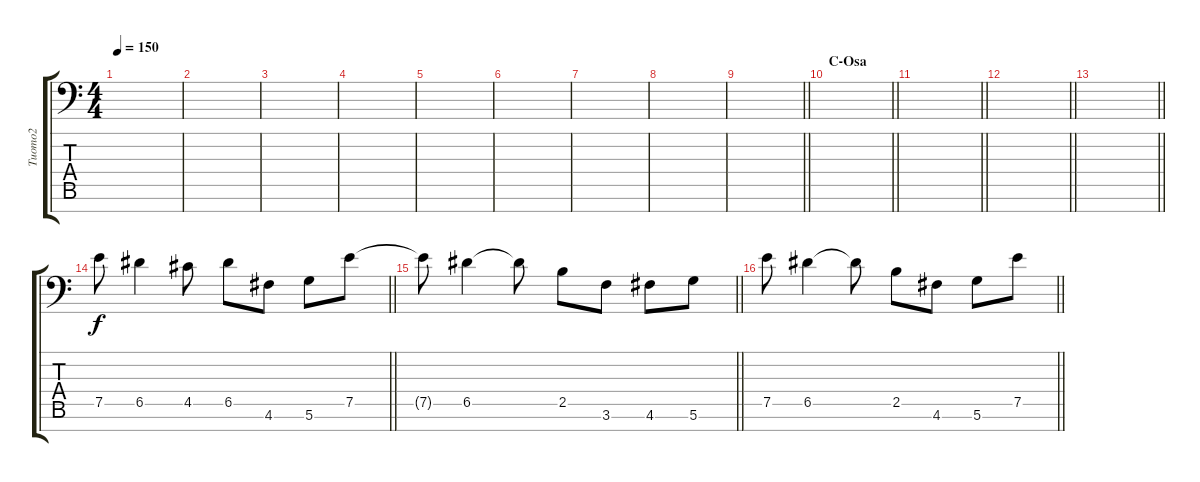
\track ("Tuomo2" "Tuomo2") {instrument distortionguitar}
\staff {score tabs}
\tuning (E4 B3 G3 D3 A2 D2 A1) {hide}
\ts (4 4)
\tempo 150
\clef f4
\ks c
|
|
|
|
|
|
|
|
\barLineRight lightlight
|
\section ("" "C-Osa")
\barLineRight lightlight
|
\barLineRight lightlight
|
\barLineRight lightlight
|
\barLineRight lightlight
|
\barLineRight lightlight
7.5.8 6.5.4 4.5.8 6.5.8 4.6.8 5.6.8 7.5.8 |
\barLineRight lightlight
7.5{t}.8 6.5.4 6.5{t}.8 2.5.8 3.6.8 4.6.8 5.6.8 |
\barLineRight lightlight
7.5.8 6.5.4 6.5{t}.8 2.5.8 4.6.8 5.6.8 7.5.8
